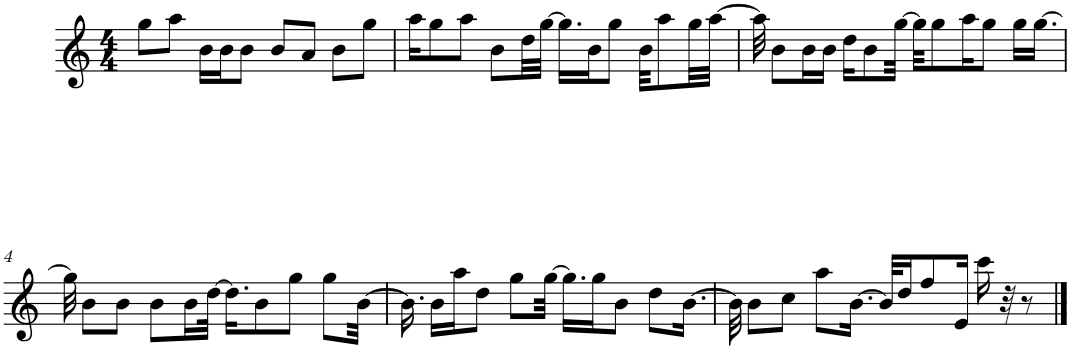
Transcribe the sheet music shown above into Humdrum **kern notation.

**kern
*part1
*staff1
*I"Piano
*I'Pno
*clefG2
*k[]
*M4/4
=1
8gg\L
8aa\J
16b\LL
16b\J
8b\J
8b/L
8a/J
8b\L
8gg\J
=2
16aa\KL
8gg\
8aa\J
8b\L
32dd\LL
[32gg\JJJ
16.gg\LL]
16b\J
8gg\J
32b\KKL
8aa\
32gg\LL
[32aa\JJJ
=3
32aa\]
8b\L
16b\L
16b\JJ
16dd\KL
8b\
[32gg\Jkk
32gg\KKL]
8gg\
16aa\K
8gg\J
16gg\LL
[16.gg\JJ
!!LO:LB:g=z
=4
32gg\]
8b\L
8b\J
8b\L
16b\L
[32dd\JJk
16.dd\KL]
8b\
8gg\J
8gg\L
[32b\Jkk
=5
16.b\]
16b\LL
16aa\J
8dd\J
8gg\L
[32gg\Jkk
16.gg\LL]
16gg\J
8b\J
8dd\L
[16.b\Jk
=6
32b\]
8b\L
8cc\J
8aa\L
[16.b\Jk
32b/KLL]
16dd/J
8ff/
16e/Jk
16ccc\
32r
8r
==
*-
